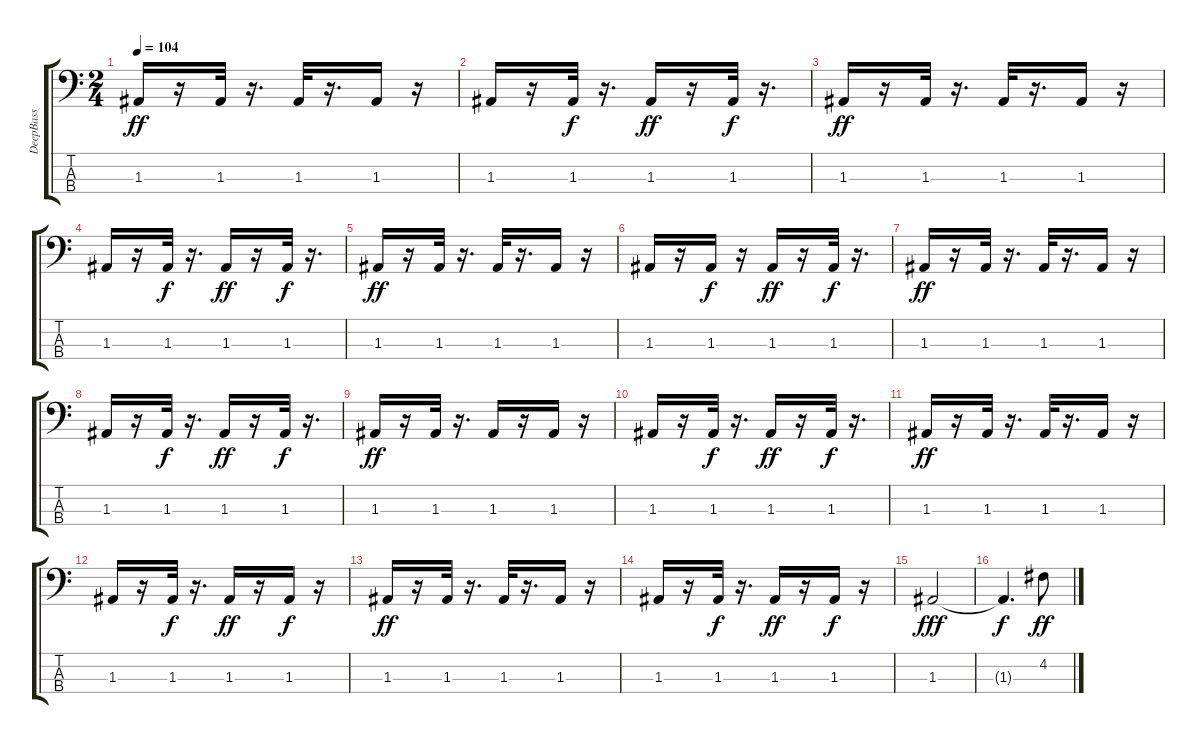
\track ("DeepBass" "DeepBass") {instrument electricbassfinger}
\staff {score tabs}
\tuning (G2 D2 A1 E1) {hide}
\ts (2 4)
\tempo 104
\clef f4
\ks c
1.3.16{dy ff} r.16 1.3.32 r.16{d} 1.3.32 r.16{d} 1.3.16 r.16 |
1.3.16 r.16 1.3.32{dy f} r.16{d} 1.3.16{dy ff} r.16 1.3.32{dy f} r.16{d} |
1.3.16{dy ff} r.16 1.3.32 r.16{d} 1.3.32 r.16{d} 1.3.16 r.16 |
1.3.16 r.16 1.3.32{dy f} r.16{d} 1.3.16{dy ff} r.16 1.3.32{dy f} r.16{d} |
1.3.16{dy ff} r.16 1.3.32 r.16{d} 1.3.32 r.16{d} 1.3.16 r.16 |
1.3.16 r.16 1.3.16{dy f} r.16 1.3.16{dy ff} r.16 1.3.32{dy f} r.16{d} |
1.3.16{dy ff} r.16 1.3.32 r.16{d} 1.3.32 r.16{d} 1.3.16 r.16 |
1.3.16 r.16 1.3.32{dy f} r.16{d} 1.3.16{dy ff} r.16 1.3.32{dy f} r.16{d} |
1.3.16{dy ff} r.16 1.3.32 r.16{d} 1.3.16 r.16 1.3.16 r.16 |
1.3.16 r.16 1.3.32{dy f} r.16{d} 1.3.16{dy ff} r.16 1.3.32{dy f} r.16{d} |
1.3.16{dy ff} r.16 1.3.32 r.16{d} 1.3.32 r.16{d} 1.3.16 r.16 |
1.3.16 r.16 1.3.32{dy f} r.16{d} 1.3.16{dy ff} r.16 1.3.16{dy f} r.16 |
1.3.16{dy ff} r.16 1.3.32 r.16{d} 1.3.32 r.16{d} 1.3.16 r.16 |
1.3.16 r.16 1.3.32{dy f} r.16{d} 1.3.16{dy ff} r.16 1.3.16{dy f} r.16 |
1.3.2{dy fff} |
1.3{t}.4{d dy f} 4.2.8{dy ff}
